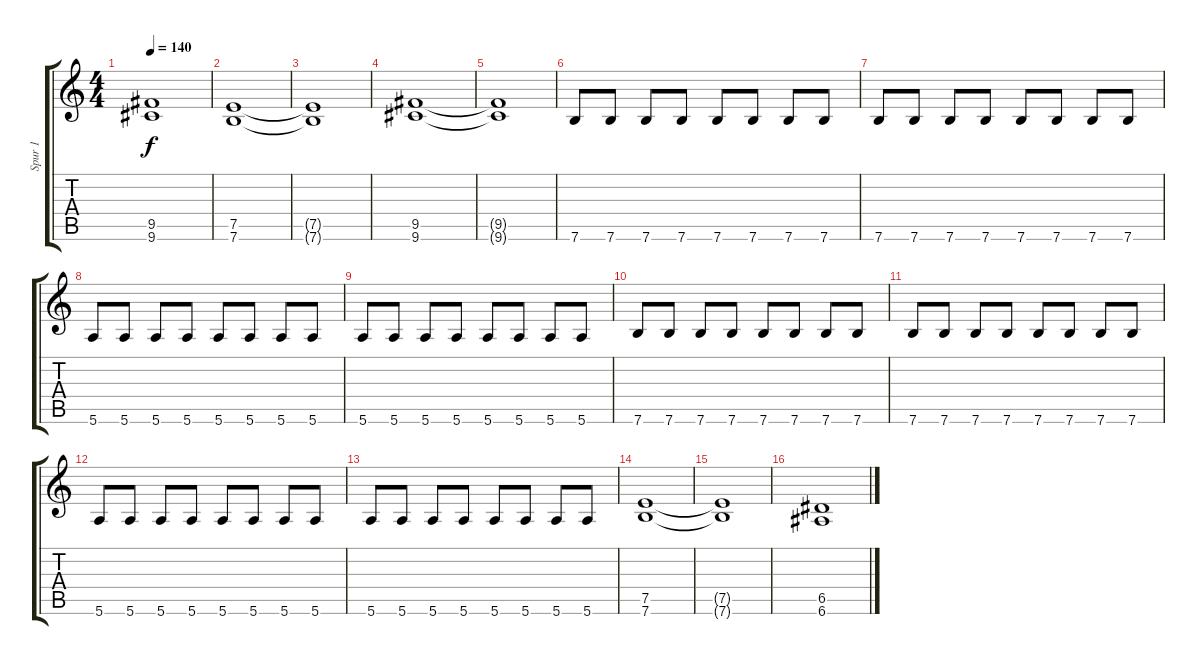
\track ("Spur 1" "Spur 1") {instrument distortionguitar}
\staff {score tabs}
\tuning (E4 B3 G3 D3 A2 E2) {hide}
\ts (4 4)
\tempo 140
\clef g2
\ks c
(9.5{t} 9.6{t}).1{dy f} |
(7.5 7.6).1 |
(7.5{t} 7.6{t}).1 |
(9.5 9.6).1 |
(9.5{t} 9.6{t}).1 |
7.6.8 7.6.8 7.6.8 7.6.8 7.6.8 7.6.8 7.6.8 7.6.8 |
7.6.8 7.6.8 7.6.8 7.6.8 7.6.8 7.6.8 7.6.8 7.6.8 |
5.6.8 5.6.8 5.6.8 5.6.8 5.6.8 5.6.8 5.6.8 5.6.8 |
5.6.8 5.6.8 5.6.8 5.6.8 5.6.8 5.6.8 5.6.8 5.6.8 |
7.6.8 7.6.8 7.6.8 7.6.8 7.6.8 7.6.8 7.6.8 7.6.8 |
7.6.8 7.6.8 7.6.8 7.6.8 7.6.8 7.6.8 7.6.8 7.6.8 |
5.6.8 5.6.8 5.6.8 5.6.8 5.6.8 5.6.8 5.6.8 5.6.8 |
5.6.8 5.6.8 5.6.8 5.6.8 5.6.8 5.6.8 5.6.8 5.6.8 |
(7.5 7.6).1 |
(7.5{t} 7.6{t}).1 |
(6.5 6.6).1
